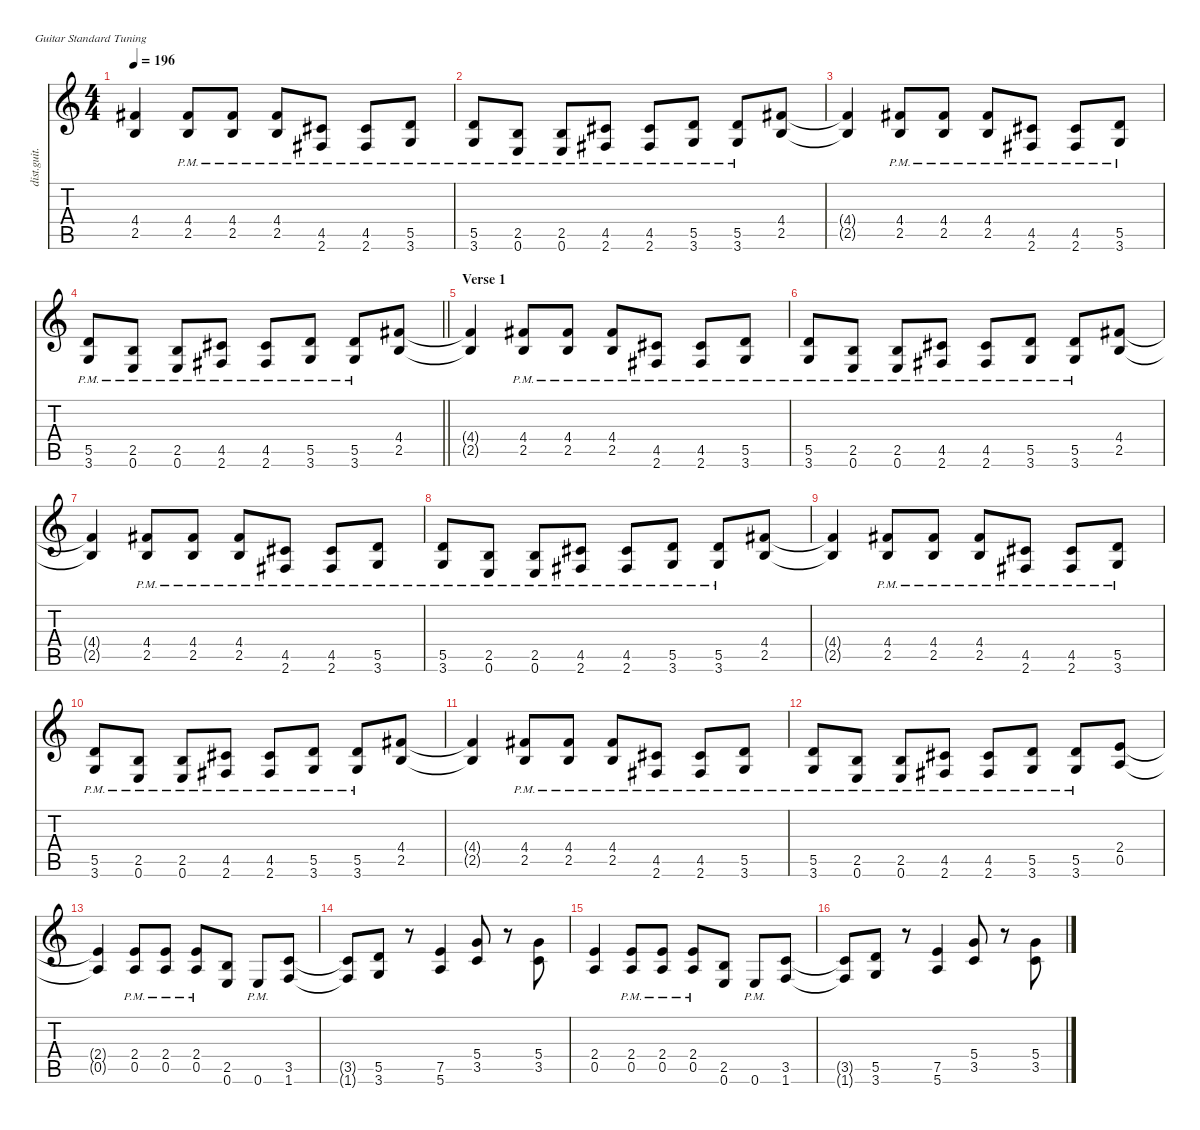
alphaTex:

\defaultSystemsLayout 4
\hideDynamics
\bracketExtendMode nobrackets
\track ("Friedman" "dist.guit.") {instrument distortionguitar}
\staff {score tabs}
\tuning (E4 B3 G3 D3 A2 E2)
\ts (4 4)
\tempo 196
\clef g2
\ks c
(4.4{t acc #} 2.5{t}).4{dy f beam Up} (4.4{pm acc #} 2.5{pm}).8{beam Up} (4.4{pm acc #} 2.5{pm}).8{beam Up} (4.4{pm acc #} 2.5{pm}).8{beam Up} (4.5{pm acc #} 2.6{pm acc #}).8{beam Up} (4.5{pm acc #} 2.6{pm acc #}).8{beam Up} (5.5{pm} 3.6{pm}).8{beam Up} |
(5.5{pm} 3.6{pm}).8{beam Up} (2.5{pm} 0.6{pm}).8{beam Up} (2.5{pm} 0.6{pm}).8{beam Up} (4.5{pm acc #} 2.6{pm acc #}).8{beam Up} (4.5{pm acc #} 2.6{pm acc #}).8{beam Up} (5.5{pm} 3.6{pm}).8{beam Up} (5.5{pm} 3.6{pm}).8{beam Up} (4.4{acc #} 2.5).8{beam Up} |
(4.4{t acc #} 2.5{t}).4{beam Up} (4.4{pm acc #} 2.5{pm}).8{beam Up} (4.4{pm acc #} 2.5{pm}).8{beam Up} (4.4{pm acc #} 2.5{pm}).8{beam Up} (4.5{pm acc #} 2.6{pm acc #}).8{beam Up} (4.5{pm acc #} 2.6{pm acc #}).8{beam Up} (5.5{pm} 3.6{pm}).8{beam Up} |
\barLineRight lightlight
(5.5{pm} 3.6{pm}).8{beam Up} (2.5{pm} 0.6{pm}).8{beam Up} (2.5{pm} 0.6{pm}).8{beam Up} (4.5{pm acc #} 2.6{pm acc #}).8{beam Up} (4.5{pm acc #} 2.6{pm acc #}).8{beam Up} (5.5{pm} 3.6{pm}).8{beam Up} (5.5{pm} 3.6{pm}).8{beam Up} (4.4{acc #} 2.5).8{beam Up} |
\section ("" "Verse 1")
(4.4{t acc #} 2.5{t}).4{beam Up} (4.4{pm acc #} 2.5{pm}).8{beam Up} (4.4{pm acc #} 2.5{pm}).8{beam Up} (4.4{pm acc #} 2.5{pm}).8{beam Up} (4.5{pm acc #} 2.6{pm acc #}).8{beam Up} (4.5{pm acc #} 2.6{pm acc #}).8{beam Up} (5.5{pm} 3.6{pm}).8{beam Up} |
(5.5{pm} 3.6{pm}).8{beam Up} (2.5{pm} 0.6{pm}).8{beam Up} (2.5{pm} 0.6{pm}).8{beam Up} (4.5{pm acc #} 2.6{pm acc #}).8{beam Up} (4.5{pm acc #} 2.6{pm acc #}).8{beam Up} (5.5{pm} 3.6{pm}).8{beam Up} (5.5{pm} 3.6{pm}).8{beam Up} (4.4{acc #} 2.5).8{beam Up} |
(4.4{t acc #} 2.5{t}).4{beam Up} (4.4{pm acc #} 2.5{pm}).8{beam Up} (4.4{pm acc #} 2.5{pm}).8{beam Up} (4.4{pm acc #} 2.5{pm}).8{beam Up} (4.5{pm acc #} 2.6{pm acc #}).8{beam Up} (4.5{pm acc #} 2.6{pm acc #}).8{beam Up} (5.5{pm} 3.6{pm}).8{beam Up} |
(5.5{pm} 3.6{pm}).8{beam Up} (2.5{pm} 0.6{pm}).8{beam Up} (2.5{pm} 0.6{pm}).8{beam Up} (4.5{pm acc #} 2.6{pm acc #}).8{beam Up} (4.5{pm acc #} 2.6{pm acc #}).8{beam Up} (5.5{pm} 3.6{pm}).8{beam Up} (5.5{pm} 3.6{pm}).8{beam Up} (4.4{acc #} 2.5).8{beam Up} |
(4.4{t acc #} 2.5{t}).4{beam Up} (4.4{pm acc #} 2.5{pm}).8{beam Up} (4.4{pm acc #} 2.5{pm}).8{beam Up} (4.4{pm acc #} 2.5{pm}).8{beam Up} (4.5{pm acc #} 2.6{pm acc #}).8{beam Up} (4.5{pm acc #} 2.6{pm acc #}).8{beam Up} (5.5{pm} 3.6{pm}).8{beam Up} |
(5.5{pm} 3.6{pm}).8{beam Up} (2.5{pm} 0.6{pm}).8{beam Up} (2.5{pm} 0.6{pm}).8{beam Up} (4.5{pm acc #} 2.6{pm acc #}).8{beam Up} (4.5{pm acc #} 2.6{pm acc #}).8{beam Up} (5.5{pm} 3.6{pm}).8{beam Up} (5.5{pm} 3.6{pm}).8{beam Up} (4.4{acc #} 2.5).8{beam Up} |
(4.4{t acc #} 2.5{t}).4{beam Up} (4.4{pm acc #} 2.5{pm}).8{beam Up} (4.4{pm acc #} 2.5{pm}).8{beam Up} (4.4{pm acc #} 2.5{pm}).8{beam Up} (4.5{pm acc #} 2.6{pm acc #}).8{beam Up} (4.5{pm acc #} 2.6{pm acc #}).8{beam Up} (5.5{pm} 3.6{pm}).8{beam Up} |
(5.5{pm} 3.6{pm}).8{beam Up} (2.5{pm} 0.6{pm}).8{beam Up} (2.5{pm} 0.6{pm}).8{beam Up} (4.5{pm acc #} 2.6{pm acc #}).8{beam Up} (4.5{pm acc #} 2.6{pm acc #}).8{beam Up} (5.5{pm} 3.6{pm}).8{beam Up} (5.5{pm} 3.6{pm}).8{beam Up} (2.4 0.5).8{beam Up} |
(2.4{t} 0.5{t}).4{beam Up} (2.4{pm} 0.5{pm}).8{beam Up} (2.4{pm} 0.5{pm}).8{beam Up} (2.4{pm} 0.5{pm}).8{beam Up} (2.5 0.6).8{beam Up} 0.6{pm}.8{beam Up} (3.5 1.6).8{beam Up} |
(3.5{t} 1.6{t}).8{beam Up} (5.5 3.6).8{beam Up} r.8{beam Down} (7.5 5.6).4{beam Up} (5.4 3.5).8{beam Up} r.8{beam Down} (5.4 3.5).8{beam Up} |
(2.4 0.5).4{beam Up} (2.4{pm} 0.5{pm}).8{beam Up} (2.4{pm} 0.5{pm}).8{beam Up} (2.4{pm} 0.5{pm}).8{beam Up} (2.5 0.6).8{beam Up} 0.6{pm}.8{beam Up} (3.5 1.6).8{beam Up} |
(3.5{t} 1.6{t}).8{beam Up} (5.5 3.6).8{beam Up} r.8{beam Down} (7.5 5.6).4{beam Up} (5.4 3.5).8{beam Up} r.8{beam Down} (5.4 3.5).8{beam Up}
